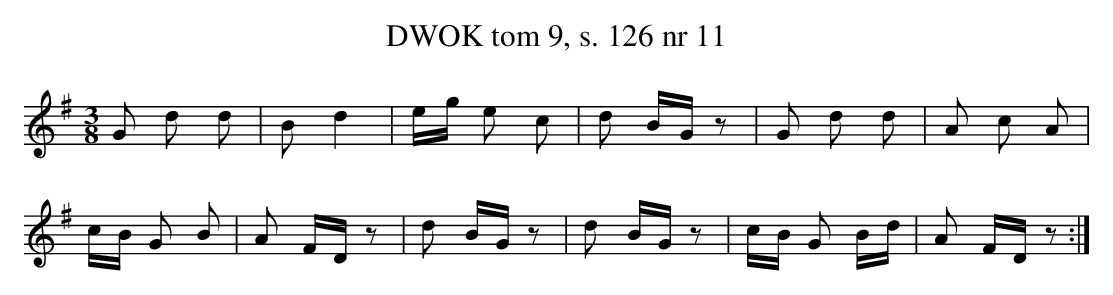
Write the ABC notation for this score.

X:1
T:DWOK tom 9, s. 126 nr 11
L:1/16
M:3/8
K:G
G2 d2 d2|B2 d4|eg e2 c2|d2 BG z2|G2 d2 d2|A2 c2 A2|
cB G2 B2|A2 FD z2|d2 BG z2|d2 BG z2|cB G2 Bd|A2 FD z2:|
